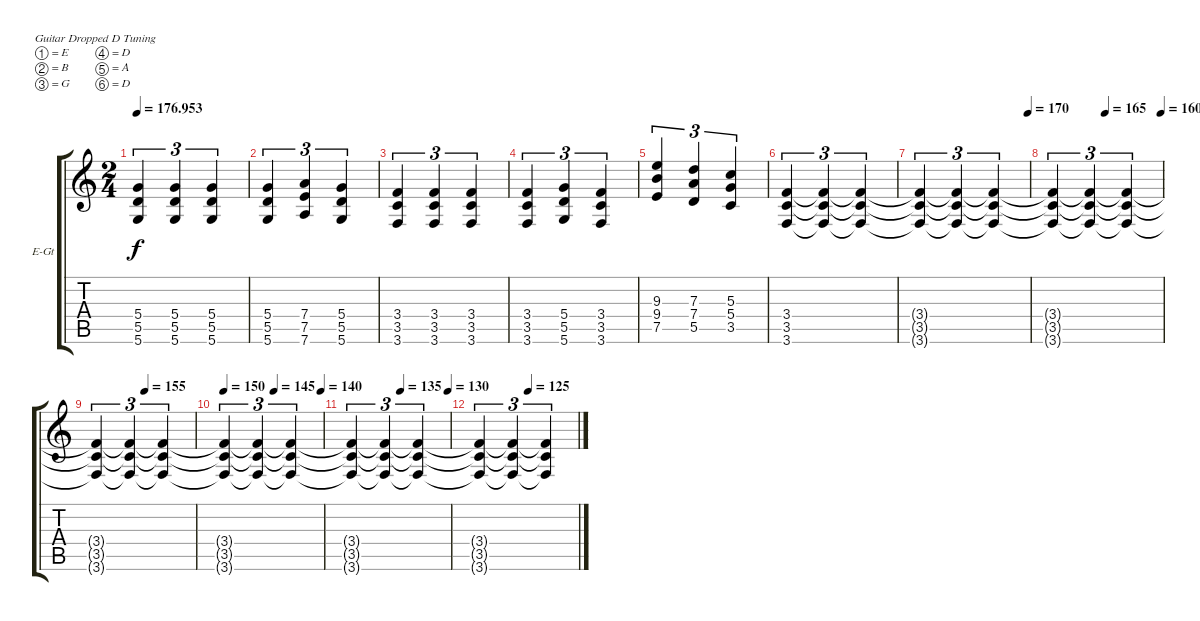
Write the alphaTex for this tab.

\defaultSystemsLayout 4
\bracketExtendMode groupsimilarinstruments
\firstSystemTrackNameOrientation horizontal
\otherSystemsTrackNameOrientation horizontal
\track ("Rythem 2" "E-Gt") {instrument distortionguitar}
\staff {score tabs}
\tuning (E4 B3 G3 D3 A2 D2)
\ts (2 4)
\tempo
176.953
\accidentals auto
\clef g2
\ottava regular
\simile none
\scale
0.333333
\ks c
(5.6 5.5 5.4).4{tu (3 2) dy f} (5.6 5.5 5.4).4{tu (3 2)} (5.6 5.5 5.4).4{tu (3 2)} |
\scale
0.333333 (5.6 5.5 5.4).4{tu (3 2)} (7.6 7.5 7.4).4{tu (3 2)} (5.6 5.5 5.4).4{tu (3 2)} |
\scale
0.333333 (3.6 3.5 3.4).4{tu (3 2)} (3.6 3.5 3.4).4{tu (3 2)} (3.6 3.5 3.4).4{tu (3 2)} |
\scale
0.333333 (3.6 3.5 3.4).4{tu (3 2)} (5.6 5.5 5.4).4{tu (3 2)} (3.6 3.5 3.4).4{tu (3 2)} |
\scale
0.333333 (7.5 9.4 9.3).4{tu (3 2)} (5.5 7.4 7.3).4{tu (3 2)} (3.5 5.4 5.3).4{tu (3 2)} |
\scale
0.333333 (3.6 3.5 3.4).4{tu (3 2)} (3.5{t} 3.6{t} 3.4{t}).4{tu (3 2)} (3.5{t} 3.6{t} 3.4{t}).4{tu (3 2)} |
\tempo (170 0.99375)
\scale
0.333333 (3.5{t} 3.6{t} 3.4{t}).4{tu (3 2)} (3.6{t} 3.5{t} 3.4{t}).4{tu (3 2)} (3.6{t} 3.5{t} 3.4{t}).4{tu (3 2)} |
\tempo (165 0.4875)
\tempo (160 0.99375)
\scale
0.333333 (3.5{t} 3.6{t} 3.4{t}).4{tu (3 2)} (3.6{t} 3.5{t} 3.4{t}).4{tu (3 2)} (3.6{t} 3.5{t} 3.4{t}).4{tu (3 2)} |
\tempo (155 0.5)
\scale
0.333333 (3.5{t} 3.6{t} 3.4{t}).4{tu (3 2)} (3.6{t} 3.5{t} 3.4{t}).4{tu (3 2)} (3.6{t} 3.5{t} 3.4{t}).4{tu (3 2)} |
\tempo (150 0.00625)
\tempo (145 0.5125)
\tempo (140 0.9875)
\scale
0.333333 (3.5{t} 3.6{t} 3.4{t}).4{tu (3 2)} (3.6{t} 3.5{t} 3.4{t}).4{tu (3 2)} (3.6{t} 3.5{t} 3.4{t}).4{tu (3 2)} |
\tempo (135 0.50625)
\tempo (130 0.9875)
\scale
0.333333 (3.5{t} 3.6{t} 3.4{t}).4{tu (3 2)} (3.6{t} 3.5{t} 3.4{t}).4{tu (3 2)} (3.6{t} 3.5{t} 3.4{t}).4{tu (3 2)} |
\tempo (125 0.50625)
\scale
0.333333 (3.5{t} 3.6{t} 3.4{t}).4{tu (3 2)} (3.6{t} 3.5{t} 3.4{t}).4{tu (3 2)} (3.6{t} 3.5{t} 3.4{t}).4{tu (3 2)} |
\scale
0.333333 |
\scale
0.333333 |
\scale
0.333333 |
\scale
0.333333
